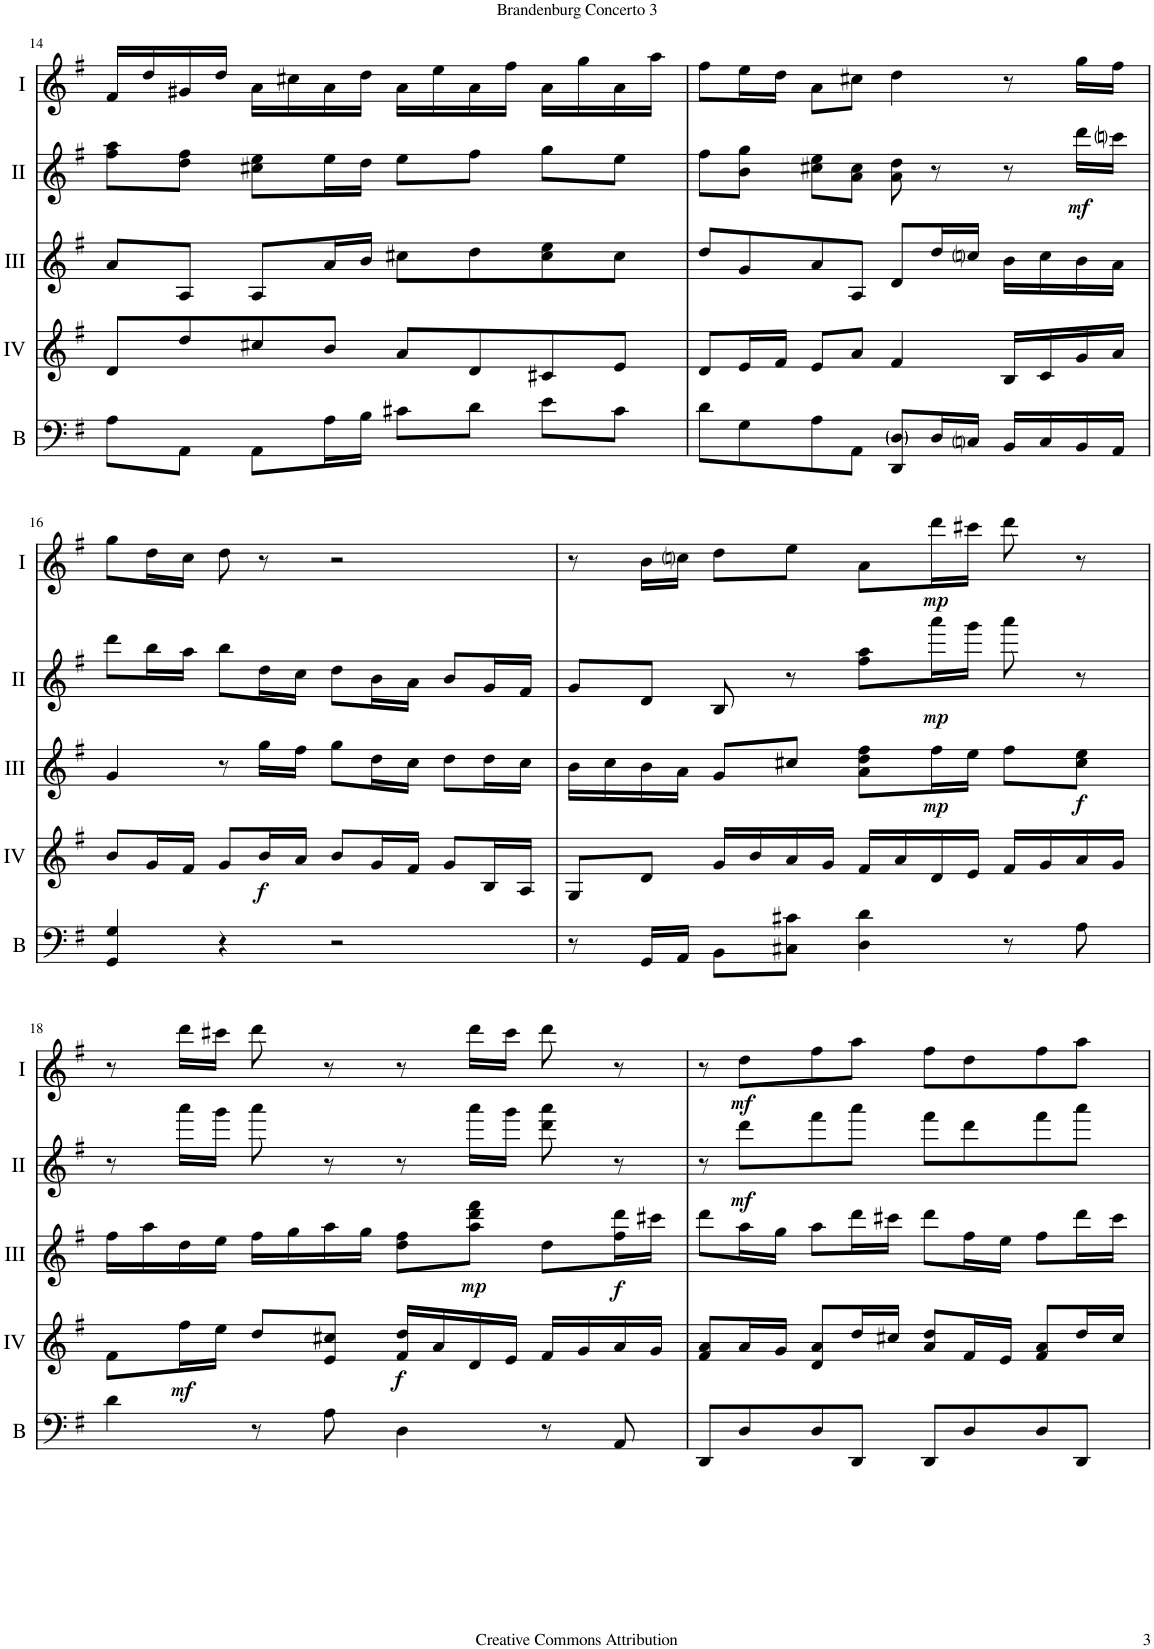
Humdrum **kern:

**kern	**kern	**dynam	**kern	**dynam	**kern	**dynam	**kern	**dynam
*part5	*part4	*part4	*part3	*part3	*part2	*part2	*part1	*part1
*staff5	*staff4	*staff4	*staff3	*staff3	*staff2	*staff2	*staff1	*staff1
*I"Bass	*I"Acc. 4	*	*I"Acc. 3	*	*I"Acc. 2	*	*I"Acc. 1	*
*I'B	*	*	*	*	*	*	*	*
!!LO:PB:g=z
*clefF4	*clefG2	*	*clefG2	*	*clefG2	*	*clefG2	*
*Trd7c12	*	*	*Trd7c12	*	*Trd7c12	*	*	*
*k[f#]	*k[f#]	*	*k[f#]	*	*k[f#]	*	*k[f#]	*
*M2/2	*M2/2	*	*M2/2	*	*M2/2	*	*M2/2	*
*met(c|)	*met(c|)	*	*met(c|)	*	*met(c|)	*	*met(c|)	*
=14	=14	=14	=14	=14	=14	=14	=14	=14
8A\L	8d/L	.	8a/L	.	8ff#\ 8aa\L	.	16f#/LL	.
.	.	.	.	.	.	.	16dd/	.
8AA\J	8dd/	.	8A/J	.	8dd\ 8ff#\J	.	16g#X/	.
.	.	.	.	.	.	.	16dd/JJ	.
8AA\L	8cc#X/	.	8A/L	.	8cc#X\ 8ee\L	.	16a\LL	.
.	.	.	.	.	.	.	16cc#X\	.
16A\L	8b/J	.	16a/L	.	16ee\L	.	16a\	.
16B\JJ	.	.	16b/JJ	.	16dd\JJ	.	16dd\JJ	.
8c#X\L	8a/L	.	8cc#X\L	.	8ee\L	.	16a\LL	.
.	.	.	.	.	.	.	16ee\	.
8d\J	8d/	.	8dd\	.	8ff#\J	.	16a\	.
.	.	.	.	.	.	.	16ff#\JJ	.
8e\L	8c#X/	.	8cc#\ 8ee\	.	8gg\L	.	16a\LL	.
.	.	.	.	.	.	.	16gg\	.
8c#\J	8e/J	.	8cc#\J	.	8ee\J	.	16a\	.
.	.	.	.	.	.	.	16aa\JJ	.
=15	=15	=15	=15	=15	=15	=15	=15	=15
8d\L	8d/L	.	8dd/L	.	8ff#\L	.	8ff#\L	.
8G\	16e/L	.	8g/	.	8b\ 8gg\J	.	16ee\L	.
.	16f#/JJ	.	.	.	.	.	16dd\JJ	.
8A\	8e/L	.	8a/	.	8cc#X\ 8ee\L	.	8a\L	.
8AA\J	8a/J	.	8A/J	.	8a\ 8cc#\J	.	8cc#X\J	.
8DD/ 8D/L	4f#/	.	8d/L	.	8a\ 8dd\	.	4dd\	.
16D/L	.	.	16dd/L	.	8r	.	.	.
16Cni/JJ	.	.	16ccni/JJ	.	.	.	.	.
16BB/LL	16B/LL	.	16b\LL	.	8r	.	8r	.
16C/	16c/	.	16cc\	.	.	.	.	.
!	!	!	!	!	!	!LO:DY:b	!	!
16BB/	16g/	.	16b\	.	16ddd\LL	mf	16gg\LL	.
16AA/JJ	16a/JJ	.	16a\JJ	.	16cccni\JJ	.	16ff#\JJ	.
!!LO:LB:g=z
=16	=16	=16	=16	=16	=16	=16	=16	=16
4GG/ 4G/	8b/L	.	4g/	.	8ddd\L	.	8gg\L	.
.	16g/L	.	.	.	16bb\L	.	16dd\L	.
.	16f#/JJ	.	.	.	16aa\JJ	.	16cc\JJ	.
4r	8g/L	.	8r	.	8bb\L	.	8dd\	.
!	!	!LO:DY:b	!	!	!	!	!	!
.	16b/L	f	16gg\LL	.	16dd\L	.	8r	.
.	16a/JJ	.	16ff#\JJ	.	16cc\JJ	.	.	.
2r	8b/L	.	8gg\L	.	8dd\L	.	2r	.
.	16g/L	.	16dd\L	.	16b\L	.	.	.
.	16f#/JJ	.	16cc\JJ	.	16a\JJ	.	.	.
.	8g/L	.	8dd\L	.	8b/L	.	.	.
.	16B/L	.	16dd\L	.	16g/L	.	.	.
.	16A/JJ	.	16cc\JJ	.	16f#/JJ	.	.	.
=17	=17	=17	=17	=17	=17	=17	=17	=17
8r	8G/L	.	16b\LL	.	8g/L	.	8r	.
.	.	.	16cc\	.	.	.	.	.
16GG/LL	8d/J	.	16b\	.	8d/J	.	16b\LL	.
16AA/JJ	.	.	16a\JJ	.	.	.	16ccni\JJ	.
8BB\L	16g/LL	.	8g/L	.	8B/	.	8dd\L	.
.	16b/	.	.	.	.	.	.	.
8C#X\ 8c#X\J	16a/	.	8cc#X/J	.	8r	.	8ee\J	.
.	16g/JJ	.	.	.	.	.	.	.
4D\ 4d\	16f#/LL	.	8a\ 8dd\ 8ff#\L	.	8ff#\ 8aa\L	.	8a\L	.
.	16a/	.	.	.	.	.	.	.
!	!	!	!	!LO:DY:b	!	!LO:DY:b	!	!LO:DY:b
.	16d/	.	16ff#\L	mp	16aaa\L	mp	16ddd\L	mp
.	16e/JJ	.	16ee\JJ	.	16ggg\JJ	.	16ccc#X\JJ	.
8r	16f#/LL	.	8ff#\L	.	8aaa\	.	8ddd\	.
.	16g/	.	.	.	.	.	.	.
!	!	!	!	!LO:DY:b	!	!	!	!
8A\	16a/	.	8cc#\ 8ee\J	f	8r	.	8r	.
.	16g/JJ	.	.	.	.	.	.	.
!!LO:LB:g=z
=18	=18	=18	=18	=18	=18	=18	=18	=18
4d\	8f#\L	.	16ff#\LL	.	8r	.	8r	.
.	.	.	16aa\	.	.	.	.	.
!	!	!LO:DY:b	!	!	!	!	!	!
.	16ff#\L	mf	16dd\	.	16aaa\LL	.	16ddd\LL	.
.	16ee\JJ	.	16ee\JJ	.	16ggg\JJ	.	16ccc#X\JJ	.
8r	8dd/L	.	16ff#\LL	.	8aaa\	.	8ddd\	.
.	.	.	16gg\	.	.	.	.	.
8A\	8e/ 8cc#X/J	.	16aa\	.	8r	.	8r	.
.	.	.	16gg\JJ	.	.	.	.	.
!	!	!LO:DY:b	!	!	!	!	!	!
4D\	16f#/ 16dd/LL	f	8dd\ 8ff#\L	.	8r	.	8r	.
.	16a/	.	.	.	.	.	.	.
!	!	!	!	!LO:DY:b	!	!	!	!
.	16d/	.	8aa\ 8ddd\ 8fff#\J	mp	16aaa\LL	.	16ddd\LL	.
.	16e/JJ	.	.	.	16ggg\JJ	.	16ccc#\JJ	.
8r	16f#/LL	.	8dd\L	.	8ddd\ 8aaa\	.	8ddd\	.
.	16g/	.	.	.	.	.	.	.
!	!	!	!	!LO:DY:b	!	!	!	!
8AA/	16a/	.	16ff#\ 16ddd\L	f	8r	.	8r	.
.	16g/JJ	.	16ccc#X\JJ	.	.	.	.	.
=19	=19	=19	=19	=19	=19	=19	=19	=19
8DD/L	8f#/ 8a/L	.	8ddd\L	.	8r	.	8r	.
!	!	!	!	!	!	!LO:DY:b	!	!LO:DY:b
8D/	16a/L	.	16aa\L	.	8ddd\L	mf	8dd\L	mf
.	16g/JJ	.	16gg\JJ	.	.	.	.	.
8D/	8d/ 8a/L	.	8aa\L	.	8fff#\	.	8ff#\	.
8DD/J	16dd/L	.	16ddd\L	.	8aaa\J	.	8aa\J	.
.	16cc#X/JJ	.	16ccc#X\JJ	.	.	.	.	.
8DD/L	8a/ 8dd/L	.	8ddd\L	.	8fff#\L	.	8ff#\L	.
8D/	16f#/L	.	16ff#\L	.	8ddd\	.	8dd\	.
.	16e/JJ	.	16ee\JJ	.	.	.	.	.
8D/	8f#/ 8a/L	.	8ff#\L	.	8fff#\	.	8ff#\	.
8DD/J	16dd/L	.	16ddd\L	.	8aaa\J	.	8aa\J	.
.	16cc#/JJ	.	16ccc#\JJ	.	.	.	.	.
=	=	=	=	=	=	=	=	=
*-	*-	*-	*-	*-	*-	*-	*-	*-
